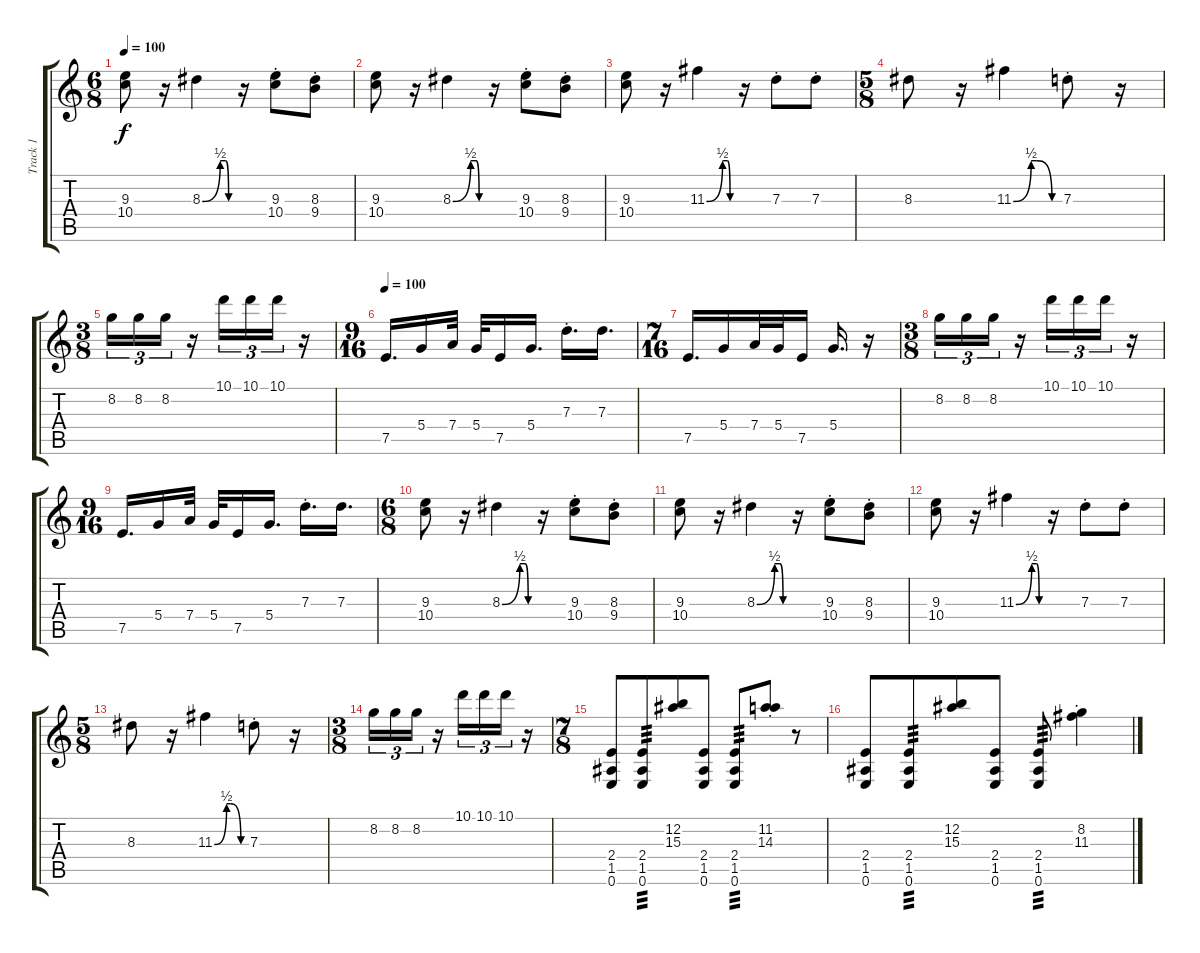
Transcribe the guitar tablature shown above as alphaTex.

\track ("Track 1" "Track 1") {instrument overdrivenguitar}
\staff {score tabs}
\tuning (E4 B3 G3 D3 A2 E2) {hide}
\ts (6 8)
\tempo 100
\clef g2
\ks c
(9.3 10.4).8{dy f} r.16 8.3{be (custom 0 0 34 2 44 2 50 0 60 0)}.4 r.16 (9.3{st} 10.4{st}).8 (8.3{st} 9.4{st}).8 |
(9.3 10.4).8 r.16 8.3{be (custom 0 0 34 2 44 2 50 0 60 0)}.4 r.16 (9.3{st} 10.4{st}).8 (8.3{st} 9.4{st}).8 |
(9.3 10.4).8 r.16 11.3{be (custom 0 0 34 2 44 2 50 0 60 0)}.4 r.16 7.3{st}.8 7.3{st}.8 |
\ts (5 8)
8.3.8 r.16 11.3{be (custom 0 0 23 2 30 2 50 0 60 0)}.4 7.3{st}.8 r.16 |
\ts (3 8)
8.2.16{tu (3 2)} 8.2.16{tu (3 2)} 8.2.16{tu (3 2)} r.16 10.1.16{tu (3 2)} 10.1.16{tu (3 2)} 10.1.16{tu (3 2)} r.16 |
\ts (9 16)
\tempo 100
7.5.16{d} 5.4.16 7.4.32 5.4.32 7.5.16 5.4.16{d} 7.3{st}.16{d} 7.3.16{d} |
\ts (7 16)
7.5.16{d} 5.4.16 7.4.32 5.4.32 7.5.16 5.4.16{d} r.16 |
\ts (3 8)
8.2.16{tu (3 2)} 8.2.16{tu (3 2)} 8.2.16{tu (3 2)} r.16 10.1.16{tu (3 2)} 10.1.16{tu (3 2)} 10.1.16{tu (3 2)} r.16 |
\ts (9 16)
7.5.16{d} 5.4.16 7.4.32 5.4.32 7.5.16 5.4.16{d} 7.3{st}.16{d} 7.3.16{d} |
\ts (6 8)
(9.3 10.4).8 r.16 8.3{be (custom 0 0 34 2 44 2 50 0 60 0)}.4 r.16 (9.3{st} 10.4{st}).8 (8.3{st} 9.4{st}).8 |
(9.3 10.4).8 r.16 8.3{be (custom 0 0 34 2 44 2 50 0 60 0)}.4 r.16 (9.3{st} 10.4{st}).8 (8.3{st} 9.4{st}).8 |
(9.3 10.4).8 r.16 11.3{be (custom 0 0 34 2 44 2 50 0 60 0)}.4 r.16 7.3{st}.8 7.3{st}.8 |
\ts (5 8)
8.3.8 r.16 11.3{be (custom 0 0 23 2 30 2 50 0 60 0)}.4 7.3{st}.8 r.16 |
\ts (3 8)
8.2.16{tu (3 2)} 8.2.16{tu (3 2)} 8.2.16{tu (3 2)} r.16 10.1.16{tu (3 2)} 10.1.16{tu (3 2)} 10.1.16{tu (3 2)} r.16 |
\ts (7 8)
(2.4 1.5 0.6).8 (2.4 1.5 0.6).8{tp 3} (12.2 15.3).8 (2.4 1.5 0.6).8 (2.4 1.5 0.6).8{tp 3} (11.2{st} 14.3{st}).8 r.8 |
(2.4 1.5 0.6).8 (2.4 1.5 0.6).8{tp 3} (12.2 15.3).8 (2.4 1.5 0.6).8 (2.4 1.5 0.6).8{tp 3} (8.2{st} 11.3{st}).4
